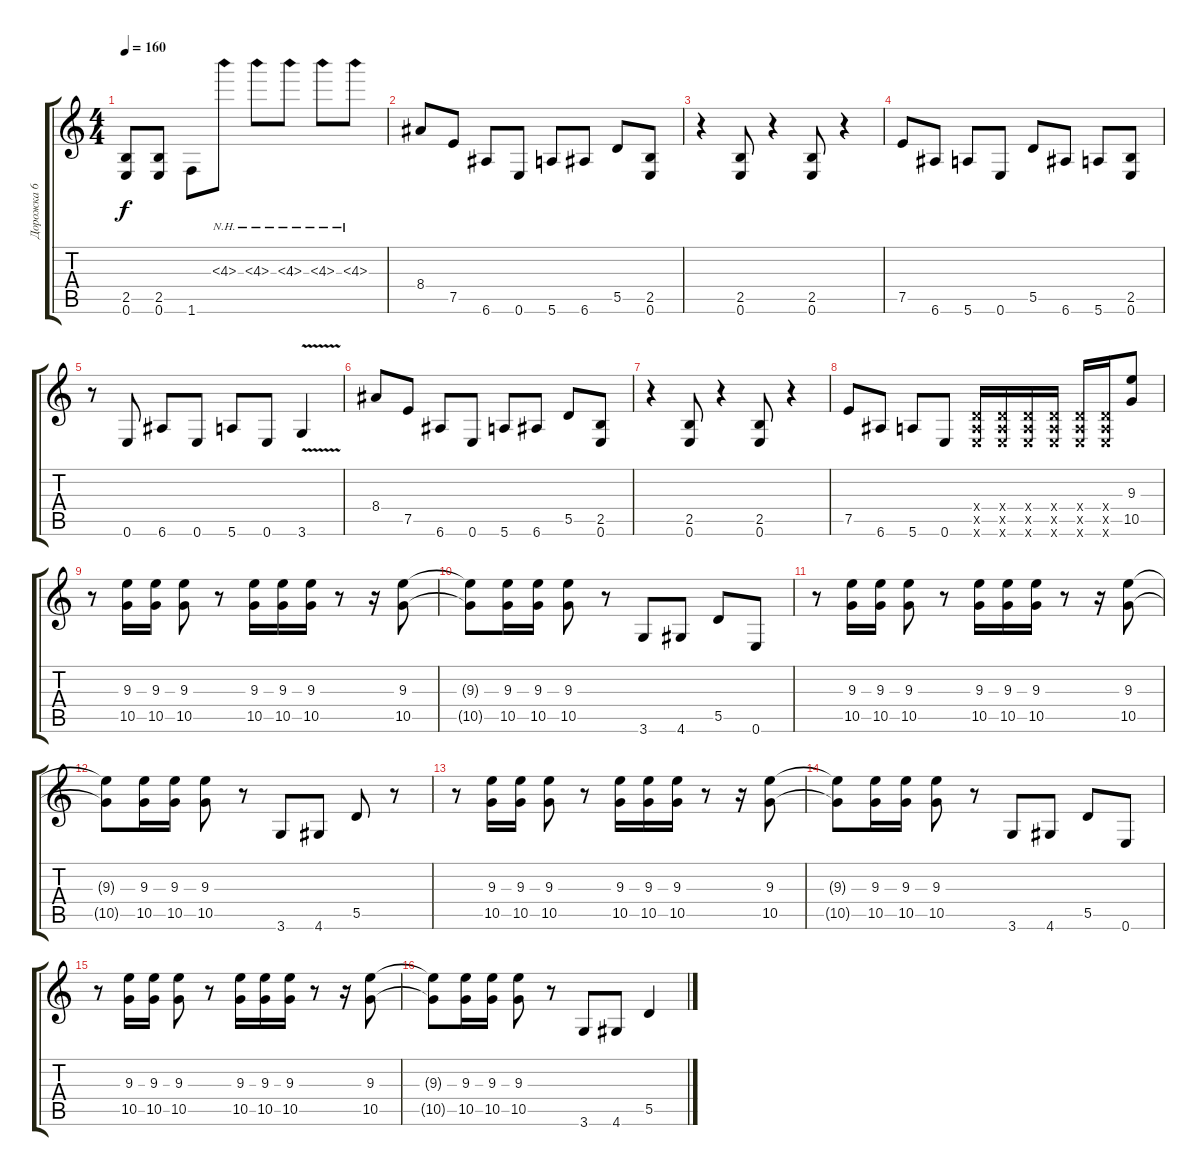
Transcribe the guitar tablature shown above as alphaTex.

\track ("Дорожка 6" "Дорожка 6") {instrument distortionguitar}
\staff {score tabs}
\tuning (E4 B3 G3 D3 A2 E2) {hide}
\ts (4 4)
\tempo 160
\clef g2
\ks c
(2.5{t} 0.6{t}).8{dy f} (2.5 0.6).8 1.6.8 4.3{nh}.8 4.3{nh}.8 4.3{nh}.8 4.3{nh}.8 4.3{nh}.8 |
8.4.8 7.5.8 6.6.8 0.6.8 5.6.8 6.6.8 5.5.8 (2.5 0.6).8 |
r.4 (2.5 0.6).8 r.4 (2.5 0.6).8 r.4 |
7.5.8 6.6.8 5.6.8 0.6.8 5.5.8 6.6.8 5.6.8 (2.5 0.6).8 |
r.8 0.6.8 6.6.8 0.6.8 5.6.8 0.6.8 3.6{v}.4 |
8.4.8 7.5.8 6.6.8 0.6.8 5.6.8 6.6.8 5.5.8 (2.5 0.6).8 |
r.4 (2.5 0.6).8 r.4 (2.5 0.6).8 r.4 |
7.5.8 6.6.8 5.6.8 0.6.8 (0.4{x} 0.5{x} 0.6{x}).16 (0.4{x} 0.5{x} 0.6{x}).16 (0.4{x} 0.5{x} 0.6{x}).16 (0.4{x} 0.5{x} 0.6{x}).16 (0.4{x} 0.5{x} 0.6{x}).16 (0.4{x} 0.5{x} 0.6{x}).16 (9.3 10.5).8 |
r.8 (9.3 10.5).16 (9.3 10.5).16 (9.3 10.5).8 r.8 (9.3 10.5).16 (9.3 10.5).16 (9.3 10.5).16 r.8 r.16 (9.3 10.5).8 |
(9.3{t} 10.5{t}).8 (9.3 10.5).16 (9.3 10.5).16 (9.3 10.5).8 r.8 3.6.8 4.6.8 5.5.8 0.6.8 |
r.8 (9.3 10.5).16 (9.3 10.5).16 (9.3 10.5).8 r.8 (9.3 10.5).16 (9.3 10.5).16 (9.3 10.5).16 r.8 r.16 (9.3 10.5).8 |
(9.3{t} 10.5{t}).8 (9.3 10.5).16 (9.3 10.5).16 (9.3 10.5).8 r.8 3.6.8 4.6.8 5.5.8 r.8 |
r.8 (9.3 10.5).16 (9.3 10.5).16 (9.3 10.5).8 r.8 (9.3 10.5).16 (9.3 10.5).16 (9.3 10.5).16 r.8 r.16 (9.3 10.5).8 |
(9.3{t} 10.5{t}).8 (9.3 10.5).16 (9.3 10.5).16 (9.3 10.5).8 r.8 3.6.8 4.6.8 5.5.8 0.6.8 |
r.8 (9.3 10.5).16 (9.3 10.5).16 (9.3 10.5).8 r.8 (9.3 10.5).16 (9.3 10.5).16 (9.3 10.5).16 r.8 r.16 (9.3 10.5).8 |
(9.3{t} 10.5{t}).8 (9.3 10.5).16 (9.3 10.5).16 (9.3 10.5).8 r.8 3.6.8 4.6.8 5.5.4
